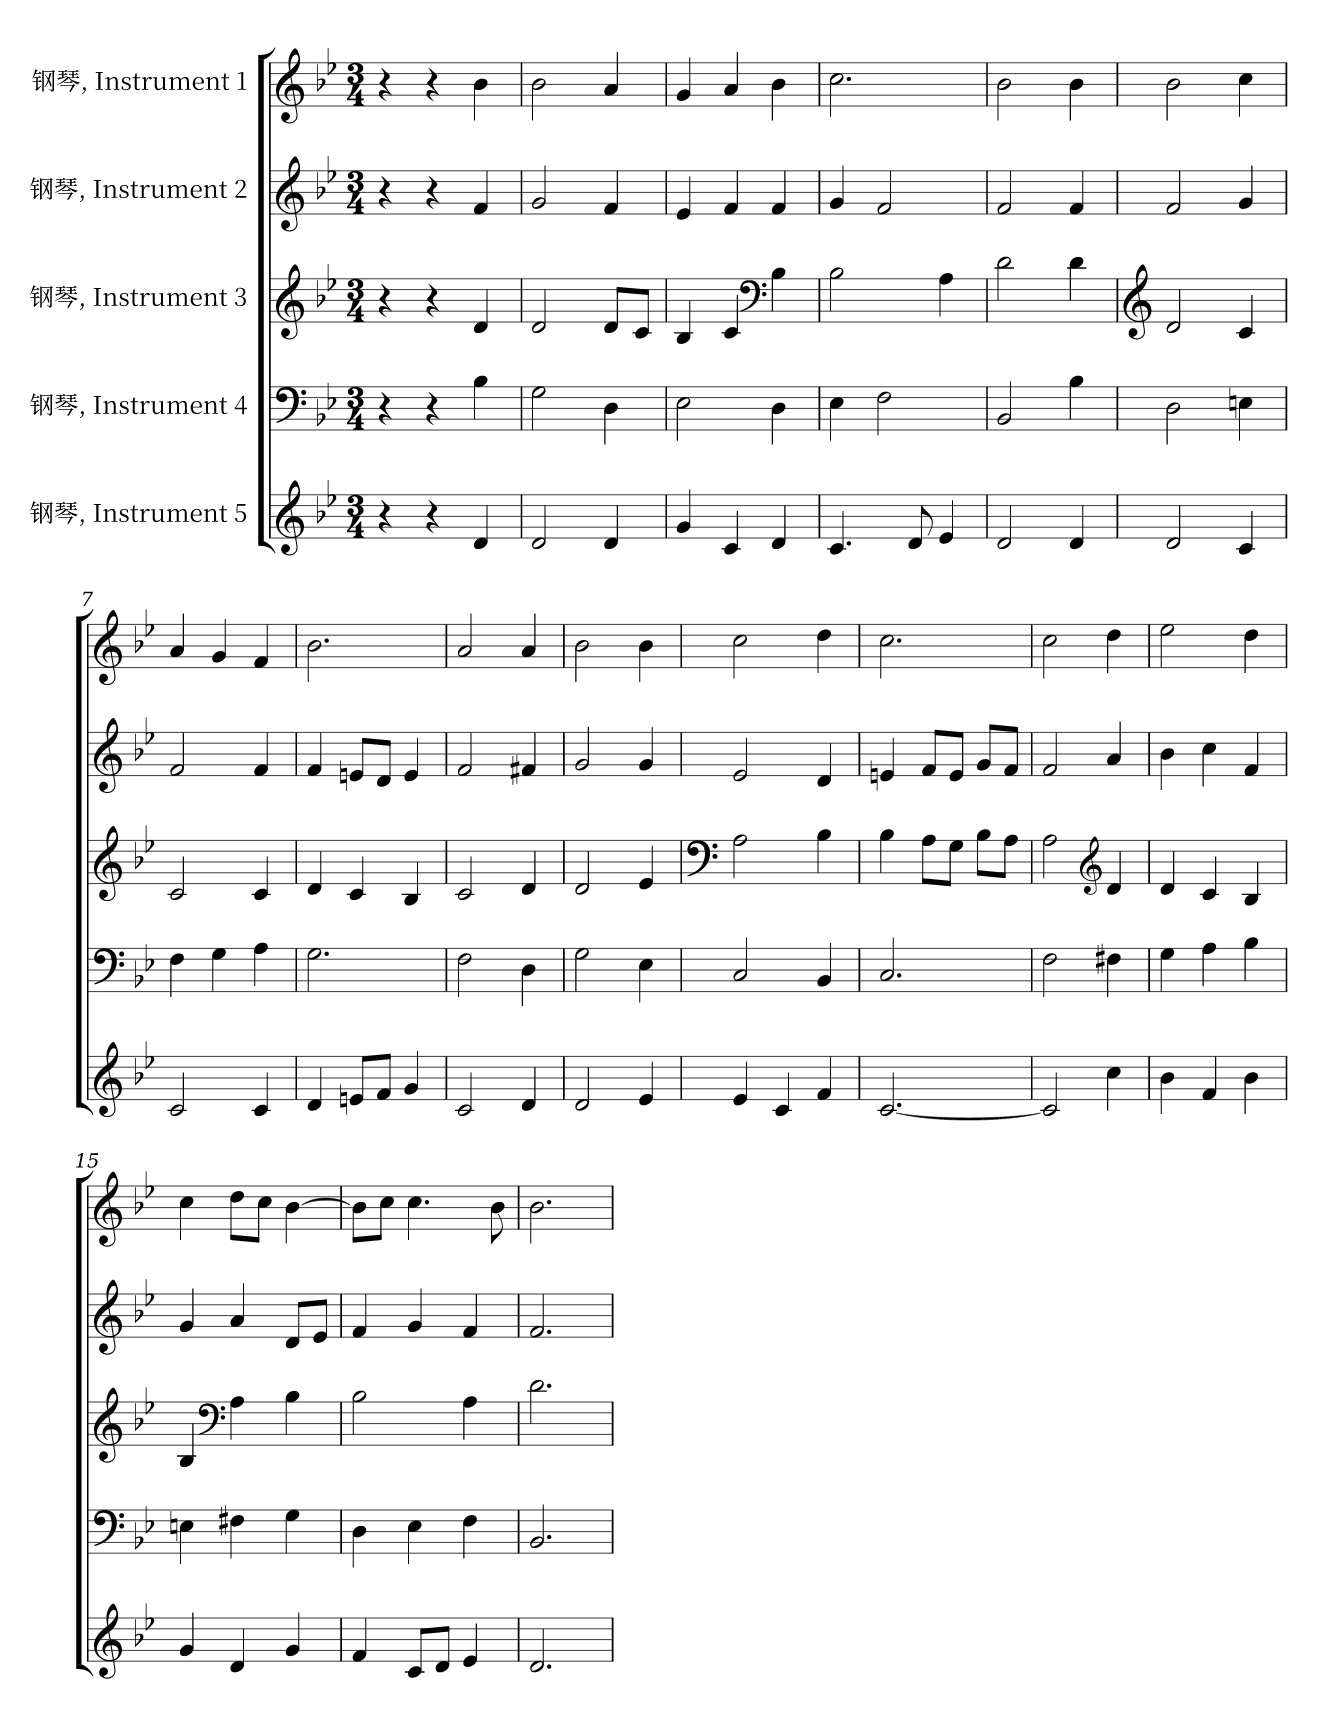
**kern	**kern	**kern	**kern	**kern
*part5	*part4	*part3	*part2	*part1
*staff5	*staff4	*staff3	*staff2	*staff1
*I"钢琴, Instrument 5	*I"钢琴, Instrument 4	*I"钢琴, Instrument 3	*I"钢琴, Instrument 2	*I"钢琴, Instrument 1
*clefG2	*clefF4	*clefG2	*clefG2	*clefG2
*k[b-e-]	*k[b-e-]	*k[b-e-]	*k[b-e-]	*k[b-e-]
*M3/4	*M3/4	*M3/4	*M3/4	*M3/4
*MM120	*MM120	*MM120	*MM120	*MM120
=1	=1	=1	=1	=1
4r	4r	4r	4r	4r
4r	4r	4r	4r	4r
4d/	4B-\	4d/	4f/	4b-\
=2	=2	=2	=2	=2
2d/	2G\	2d/	2g/	2b-\
4d/	4D\	8d/L	4f/	4a/
.	.	8c/J	.	.
=3	=3	=3	=3	=3
4g/	2E-\	4B-/	4e-/	4g/
4c/	.	4c/	4f/	4a/
*	*	*clefF4	*	*
4d/	4D\	4B-\	4f/	4b-\
=4	=4	=4	=4	=4
4.c/	4E-\	2B-\	4g/	2.cc\
.	2F\	.	2f/	.
8d/	.	.	.	.
4e-/	.	4A\	.	.
=5	=5	=5	=5	=5
2d/	2BB-/	2d\	2f/	2b-\
4d/	4B-\	4d\	4f/	4b-\
=6	=6	=6	=6	=6
*	*	*clefG2	*	*
2d/	2D\	2d/	2f/	2b-\
4c/	4En\	4c/	4g/	4cc\
=7	=7	=7	=7	=7
2c/	4F\	2c/	2f/	4a/
.	4G\	.	.	4g/
4c/	4A\	4c/	4f/	4f/
!!LO:LB:g=z
=8	=8	=8	=8	=8
4d/	2.G\	4d/	4f/	2.b-\
8en/L	.	4c/	8en/L	.
8f/J	.	.	8d/J	.
4g/	.	4B-/	4e/	.
=9	=9	=9	=9	=9
2c/	2F\	2c/	2f/	2a/
4d/	4D\	4d/	4f#X/	4a/
=10	=10	=10	=10	=10
2d/	2G\	2d/	2g/	2b-\
4e-/	4E-\	4e-/	4g/	4b-\
=11	=11	=11	=11	=11
*	*	*clefF4	*	*
4e-/	2C/	2A\	2e-/	2cc\
4c/	.	.	.	.
4f/	4BB-/	4B-\	4d/	4dd\
=12	=12	=12	=12	=12
[2.c/	2.C/	4B-\	4en/	2.cc\
.	.	8A\L	8f/L	.
.	.	8G\J	8e/J	.
.	.	8B-\L	8g/L	.
.	.	8A\J	8f/J	.
=13	=13	=13	=13	=13
2c/]	2F\	2A\	2f/	2cc\
*	*	*clefG2	*	*
4cc\	4F#X\	4d/	4a/	4dd\
=14	=14	=14	=14	=14
4b-\	4G\	4d/	4b-\	2ee-\
4f/	4A\	4c/	4cc\	.
4b-\	4B-\	4B-/	4f/	4dd\
=15	=15	=15	=15	=15
4g/	4En\	4B-/	4g/	4cc\
*	*	*clefF4	*	*
4d/	4F#X\	4A\	4a/	8dd\L
.	.	.	.	8cc\J
4g/	4G\	4B-\	8d/L	[4b-\
.	.	.	8e-/J	.
!!LO:PB:g=z
=16	=16	=16	=16	=16
4f/	4D\	2B-\	4f/	8b-\L]
.	.	.	.	8cc\J
8c/L	4E-\	.	4g/	4.cc\
8d/J	.	.	.	.
4e-/	4F\	4A\	4f/	.
.	.	.	.	8b-\
=17	=17	=17	=17	=17
2.d/	2.BB-/	2.d\	2.f/	2.b-\
=	=	=	=	=
*-	*-	*-	*-	*-
